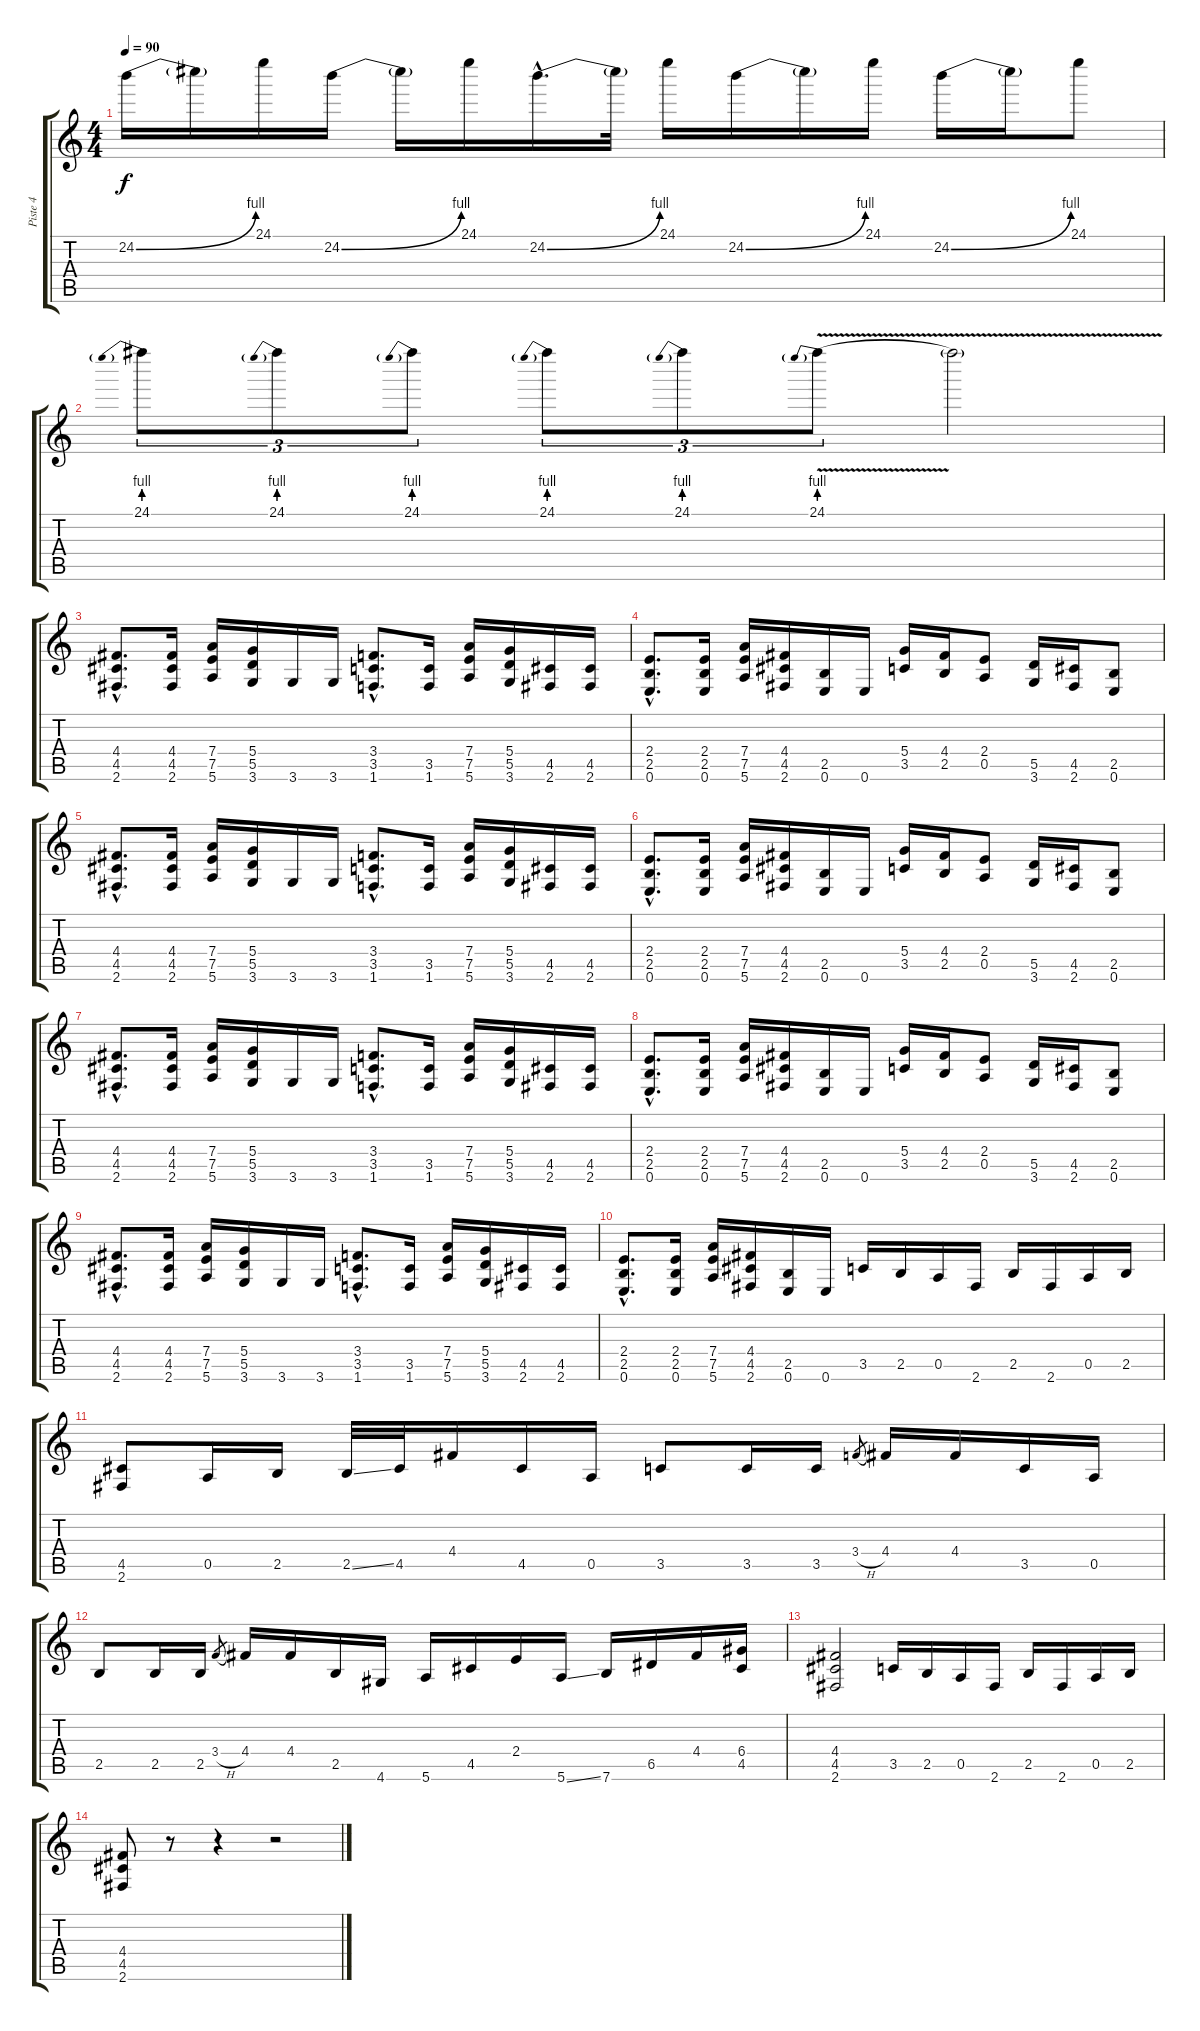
\track ("Piste 4" "Piste 4") {instrument distortionguitar}
\staff {score tabs}
\tuning (E4 B3 G3 D3 A2 E2) {hide}
\ts (4 4)
\tempo 90
\clef g2
\ks c
24.2{be (bend 0 0 60 4)}.16{dy f} 24.2{t}.16 24.1.16 24.2{be (bend 0 0 60 4)}.16 24.2{t}.16 24.1.16 24.2{be (bend 0 0 60 4) hac}.16{d} 24.2{t}.32 24.1.16 24.2{be (bend 0 0 60 4)}.16 24.2{t}.16 24.1.16 24.2{be (bend 0 0 60 4)}.16 24.2{t}.16 24.1.8 |
24.1{be (prebend 0 4 60 4)}.8{tu (3 2)} 24.1{be (prebend 0 4 60 4)}.8{tu (3 2)} 24.1{be (prebend 0 4 60 4)}.8{tu (3 2)} 24.1{be (prebend 0 4 60 4)}.8{tu (3 2)} 24.1{be (prebend 0 4 60 4)}.8{tu (3 2)} 24.1{be (prebend 0 4 60 4) v}.8{tu (3 2)} 24.1{t}.2 |
(4.4{hac} 4.5{hac} 2.6{hac}).8{d} (4.4 4.5 2.6).16 (7.4 7.5 5.6).16 (5.4 5.5 3.6).16 3.6.16 3.6.16 (3.4{hac} 3.5{hac} 1.6{hac}).8{d} (3.5 1.6).16 (7.4 7.5 5.6).16 (5.4 5.5 3.6).16 (4.5 2.6).16 (4.5 2.6).16 |
(2.4{hac} 2.5{hac} 0.6{hac}).8{d} (2.4 2.5 0.6).16 (7.4 7.5 5.6).16 (4.4 4.5 2.6).16 (2.5 0.6).16 0.6.16 (5.4 3.5).16 (4.4 2.5).16 (2.4 0.5).8 (5.5 3.6).16 (4.5 2.6).16 (2.5 0.6).8 |
(4.4{hac} 4.5{hac} 2.6{hac}).8{d} (4.4 4.5 2.6).16 (7.4 7.5 5.6).16 (5.4 5.5 3.6).16 3.6.16 3.6.16 (3.4{hac} 3.5{hac} 1.6{hac}).8{d} (3.5 1.6).16 (7.4 7.5 5.6).16 (5.4 5.5 3.6).16 (4.5 2.6).16 (4.5 2.6).16 |
(2.4{hac} 2.5{hac} 0.6{hac}).8{d} (2.4 2.5 0.6).16 (7.4 7.5 5.6).16 (4.4 4.5 2.6).16 (2.5 0.6).16 0.6.16 (5.4 3.5).16 (4.4 2.5).16 (2.4 0.5).8 (5.5 3.6).16 (4.5 2.6).16 (2.5 0.6).8 |
(4.4{hac} 4.5{hac} 2.6{hac}).8{d} (4.4 4.5 2.6).16 (7.4 7.5 5.6).16 (5.4 5.5 3.6).16 3.6.16 3.6.16 (3.4{hac} 3.5{hac} 1.6{hac}).8{d} (3.5 1.6).16 (7.4 7.5 5.6).16 (5.4 5.5 3.6).16 (4.5 2.6).16 (4.5 2.6).16 |
(2.4{hac} 2.5{hac} 0.6{hac}).8{d} (2.4 2.5 0.6).16 (7.4 7.5 5.6).16 (4.4 4.5 2.6).16 (2.5 0.6).16 0.6.16 (5.4 3.5).16 (4.4 2.5).16 (2.4 0.5).8 (5.5 3.6).16 (4.5 2.6).16 (2.5 0.6).8 |
(4.4{hac} 4.5{hac} 2.6{hac}).8{d} (4.4 4.5 2.6).16 (7.4 7.5 5.6).16 (5.4 5.5 3.6).16 3.6.16 3.6.16 (3.4{hac} 3.5{hac} 1.6{hac}).8{d} (3.5 1.6).16 (7.4 7.5 5.6).16 (5.4 5.5 3.6).16 (4.5 2.6).16 (4.5 2.6).16 |
(2.4{hac} 2.5{hac} 0.6{hac}).8{d} (2.4 2.5 0.6).16 (7.4 7.5 5.6).16 (4.4 4.5 2.6).16 (2.5 0.6).16 0.6.16 3.5.16 2.5.16 0.5.16 2.6.16 2.5.16 2.6.16 0.5.16 2.5.16 |
(4.5 2.6).8 0.5.16 2.5.16 2.5{ss}.32 4.5.32 4.4.16 4.5.16 0.5.16 3.5.8 3.5.16 3.5.16 3.4{h}.8{gr} 4.4.16 4.4.16 3.5.16 0.5.16 |
2.5.8 2.5.16 2.5.16 3.4{h}.8{gr} 4.4.16 4.4.16 2.5.16 4.6.16 5.6.16 4.5.16 2.4.16 5.6{ss}.16 7.6.16 6.5.16 4.4.16 (6.4 4.5).16 |
(4.4 4.5 2.6).2 3.5.16 2.5.16 0.5.16 2.6.16 2.5.16 2.6.16 0.5.16 2.5.16 |
(4.4 4.5 2.6).8 r.8 r.4 r.2
